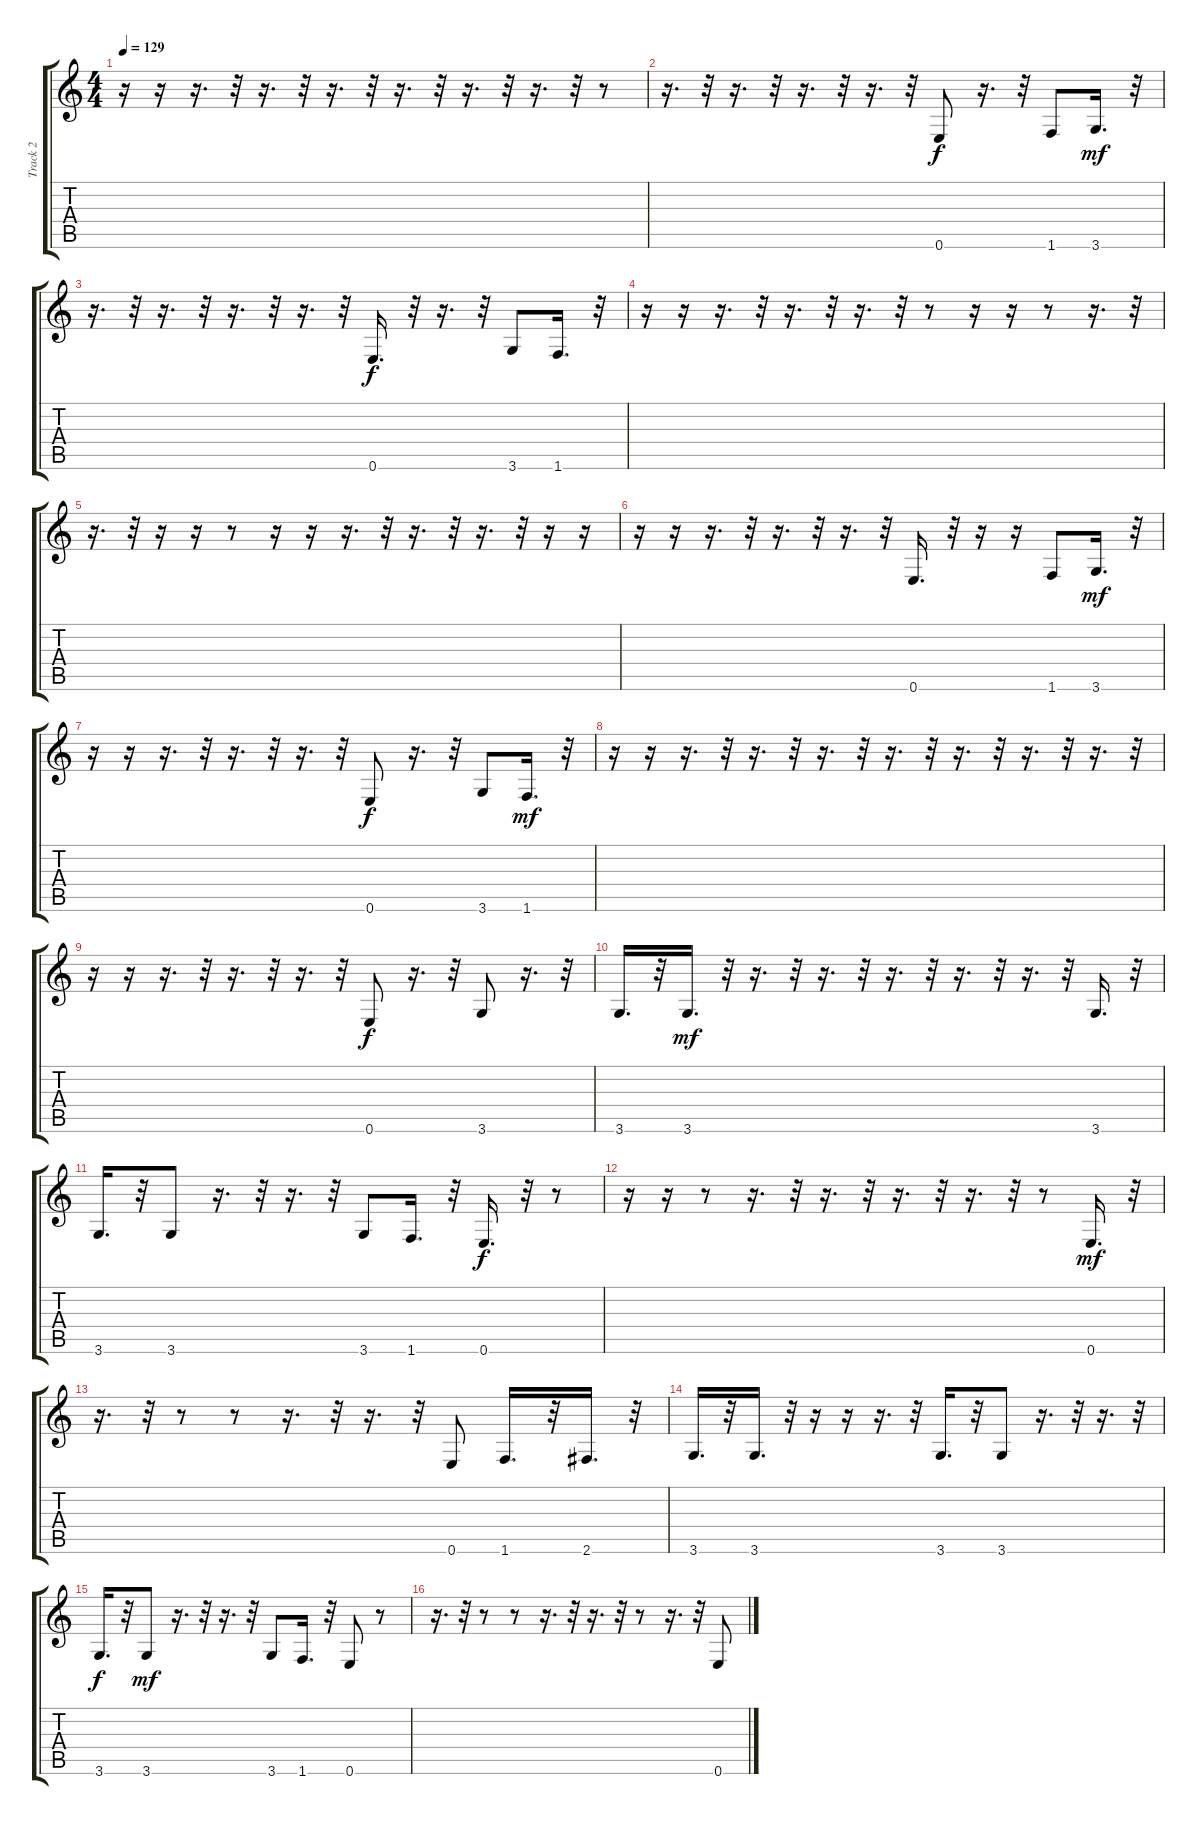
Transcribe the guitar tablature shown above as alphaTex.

\track ("Track 2" "Track 2") {instrument electricbassfinger}
\staff {score tabs}
\tuning (E4 B3 G3 D3 A2 E2) {hide}
\ts (4 4)
\tempo 129
\clef g2
\ks c
r.16{dy f} r.16 r.16{d} r.32 r.16{d} r.32 r.16{d} r.32 r.16{d} r.32 r.16{d} r.32 r.16{d} r.32 r.8 |
r.16{d} r.32 r.16{d} r.32 r.16{d} r.32 r.16{d} r.32 0.6.8 r.16{d} r.32 1.6.8 3.6.16{d dy mf} r.32 |
r.16{d} r.32 r.16{d} r.32 r.16{d} r.32 r.16{d} r.32 0.6.16{d dy f} r.32 r.16{d} r.32 3.6.8 1.6.16{d} r.32 |
r.16 r.16 r.16{d} r.32 r.16{d} r.32 r.16{d} r.32 r.8 r.16 r.16 r.8 r.16{d} r.32 |
r.16{d} r.32 r.16 r.16 r.8 r.16 r.16 r.16{d} r.32 r.16{d} r.32 r.16{d} r.32 r.16 r.16 |
r.16 r.16 r.16{d} r.32 r.16{d} r.32 r.16{d} r.32 0.6.16{d} r.32 r.16 r.16 1.6.8 3.6.16{d dy mf} r.32 |
r.16 r.16 r.16{d} r.32 r.16{d} r.32 r.16{d} r.32 0.6.8{dy f} r.16{d} r.32 3.6.8 1.6.16{d dy mf} r.32 |
r.16 r.16 r.16{d} r.32 r.16{d} r.32 r.16{d} r.32 r.16{d} r.32 r.16{d} r.32 r.16{d} r.32 r.16{d} r.32 |
r.16 r.16 r.16{d} r.32 r.16{d} r.32 r.16{d} r.32 0.6.8{dy f} r.16{d} r.32 3.6.8 r.16{d} r.32 |
3.6.16{d} r.32 3.6.16{d dy mf} r.32 r.16{d} r.32 r.16{d} r.32 r.16{d} r.32 r.16{d} r.32 r.16{d} r.32 3.6.16{d} r.32 |
3.6.16{d} r.32 3.6.8 r.16{d} r.32 r.16{d} r.32 3.6.8 1.6.16{d} r.32 0.6.16{d dy f} r.32 r.8 |
r.16 r.16 r.8 r.16{d} r.32 r.16{d} r.32 r.16{d} r.32 r.16{d} r.32 r.8 0.6.16{d dy mf} r.32 |
r.16{d} r.32 r.8 r.8 r.16{d} r.32 r.16{d} r.32 0.6.8 1.6.16{d} r.32 2.6.16{d} r.32 |
3.6.16{d} r.32 3.6.16{d} r.32 r.16 r.16 r.16{d} r.32 3.6.16{d} r.32 3.6.8 r.16{d} r.32 r.16{d} r.32 |
3.6.16{d dy f} r.32 3.6.8{dy mf} r.16{d} r.32 r.16{d} r.32 3.6.8 1.6.16{d} r.32 0.6.8 r.8 |
r.16{d} r.32 r.8 r.8 r.16{d} r.32 r.16{d} r.32 r.8 r.16{d} r.32 0.6.8
